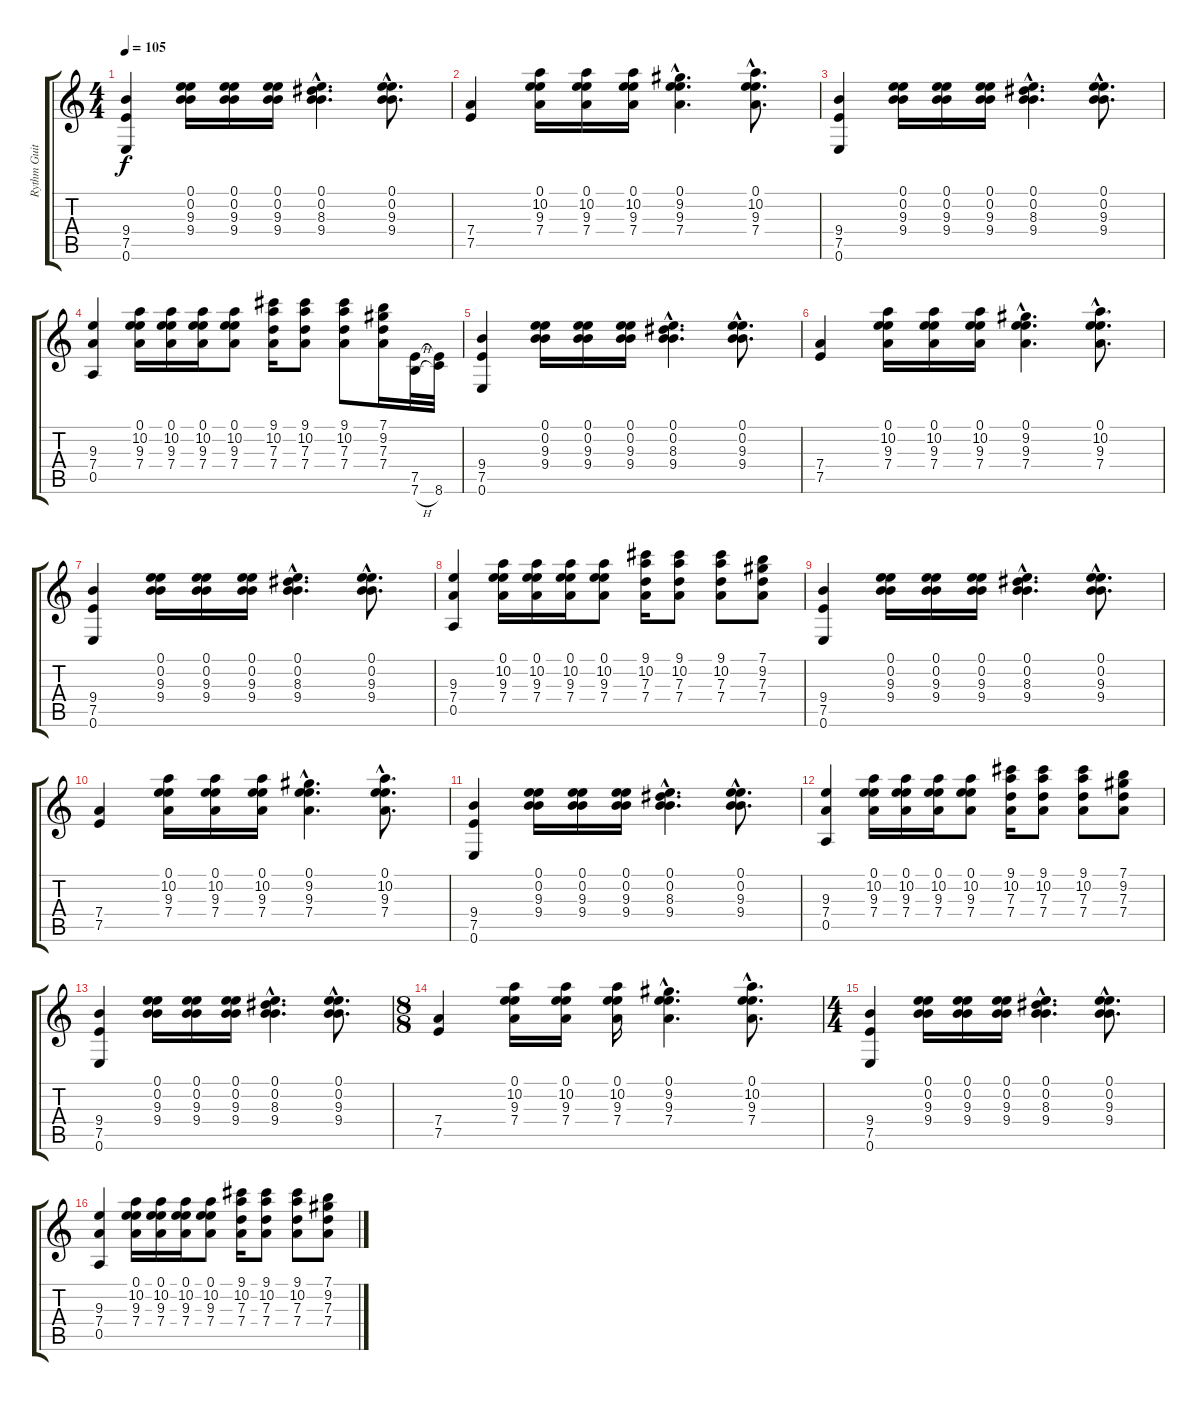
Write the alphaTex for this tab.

\track ("Rythm Guitar" "Rythm Guit") {instrument acousticguitarsteel}
\staff {score tabs}
\tuning (E4 B3 G3 D3 A2 E2) {hide}
\ts (4 4)
\tempo 105
\clef g2
\ks c
(9.4 7.5 0.6).4{dy f} (0.1 0.2 9.3 9.4).16 (0.1 0.2 9.3 9.4).16 (0.1 0.2 9.3 9.4).16 (0.1{hac} 0.2{hac} 8.3{hac} 9.4{hac}).4{d} (0.1{hac} 0.2{hac} 9.3{hac} 9.4{hac}).8{d} |
(7.4 7.5).4 (0.1 10.2 9.3 7.4).16 (0.1 10.2 9.3 7.4).16 (0.1 10.2 9.3 7.4).16 (0.1{hac} 9.2{hac} 9.3{hac} 7.4{hac}).4{d} (0.1{hac} 10.2{hac} 9.3{hac} 7.4{hac}).8{d} |
(9.4 7.5 0.6).4 (0.1 0.2 9.3 9.4).16 (0.1 0.2 9.3 9.4).16 (0.1 0.2 9.3 9.4).16 (0.1{hac} 0.2{hac} 8.3{hac} 9.4{hac}).4{d} (0.1{hac} 0.2{hac} 9.3{hac} 9.4{hac}).8{d} |
(9.3 7.4 0.5).4 (0.1 10.2 9.3 7.4).16 (0.1 10.2 9.3 7.4).16 (0.1 10.2 9.3 7.4).16 (0.1 10.2 9.3 7.4).8 (9.1 10.2 7.3 7.4).16 (9.1 10.2 7.3 7.4).8 (9.1 10.2 7.3 7.4).8 (7.1 9.2 7.3 7.4).16 (7.5 7.6{h}).32 (7.5{t} 8.6).32 |
(9.4 7.5 0.6).4 (0.1 0.2 9.3 9.4).16 (0.1 0.2 9.3 9.4).16 (0.1 0.2 9.3 9.4).16 (0.1{hac} 0.2{hac} 8.3{hac} 9.4{hac}).4{d} (0.1{hac} 0.2{hac} 9.3{hac} 9.4{hac}).8{d} |
(7.4 7.5).4 (0.1 10.2 9.3 7.4).16 (0.1 10.2 9.3 7.4).16 (0.1 10.2 9.3 7.4).16 (0.1{hac} 9.2{hac} 9.3{hac} 7.4{hac}).4{d} (0.1{hac} 10.2{hac} 9.3{hac} 7.4{hac}).8{d} |
(9.4 7.5 0.6).4 (0.1 0.2 9.3 9.4).16 (0.1 0.2 9.3 9.4).16 (0.1 0.2 9.3 9.4).16 (0.1{hac} 0.2{hac} 8.3{hac} 9.4{hac}).4{d} (0.1{hac} 0.2{hac} 9.3{hac} 9.4{hac}).8{d} |
(9.3 7.4 0.5).4 (0.1 10.2 9.3 7.4).16 (0.1 10.2 9.3 7.4).16 (0.1 10.2 9.3 7.4).16 (0.1 10.2 9.3 7.4).8 (9.1 10.2 7.3 7.4).16 (9.1 10.2 7.3 7.4).8 (9.1 10.2 7.3 7.4).8 (7.1 9.2 7.3 7.4).8 |
(9.4 7.5 0.6).4 (0.1 0.2 9.3 9.4).16 (0.1 0.2 9.3 9.4).16 (0.1 0.2 9.3 9.4).16 (0.1{hac} 0.2{hac} 8.3{hac} 9.4{hac}).4{d} (0.1{hac} 0.2{hac} 9.3{hac} 9.4{hac}).8{d} |
(7.4 7.5).4 (0.1 10.2 9.3 7.4).16 (0.1 10.2 9.3 7.4).16 (0.1 10.2 9.3 7.4).16 (0.1{hac} 9.2{hac} 9.3{hac} 7.4{hac}).4{d} (0.1{hac} 10.2{hac} 9.3{hac} 7.4{hac}).8{d} |
(9.4 7.5 0.6).4 (0.1 0.2 9.3 9.4).16 (0.1 0.2 9.3 9.4).16 (0.1 0.2 9.3 9.4).16 (0.1{hac} 0.2{hac} 8.3{hac} 9.4{hac}).4{d} (0.1{hac} 0.2{hac} 9.3{hac} 9.4{hac}).8{d} |
(9.3 7.4 0.5).4 (0.1 10.2 9.3 7.4).16 (0.1 10.2 9.3 7.4).16 (0.1 10.2 9.3 7.4).16 (0.1 10.2 9.3 7.4).8 (9.1 10.2 7.3 7.4).16 (9.1 10.2 7.3 7.4).8 (9.1 10.2 7.3 7.4).8 (7.1 9.2 7.3 7.4).8 |
(9.4 7.5 0.6).4 (0.1 0.2 9.3 9.4).16 (0.1 0.2 9.3 9.4).16 (0.1 0.2 9.3 9.4).16 (0.1{hac} 0.2{hac} 8.3{hac} 9.4{hac}).4{d} (0.1{hac} 0.2{hac} 9.3{hac} 9.4{hac}).8{d} |
\ts (8 8)
(7.4 7.5).4 (0.1 10.2 9.3 7.4).16 (0.1 10.2 9.3 7.4).16 (0.1 10.2 9.3 7.4).16 (0.1{hac} 9.2{hac} 9.3{hac} 7.4{hac}).4{d} (0.1{hac} 10.2{hac} 9.3{hac} 7.4{hac}).8{d} |
\ts (4 4)
(9.4 7.5 0.6).4 (0.1 0.2 9.3 9.4).16 (0.1 0.2 9.3 9.4).16 (0.1 0.2 9.3 9.4).16 (0.1{hac} 0.2{hac} 8.3{hac} 9.4{hac}).4{d} (0.1{hac} 0.2{hac} 9.3{hac} 9.4{hac}).8{d} |
(9.3 7.4 0.5).4 (0.1 10.2 9.3 7.4).16 (0.1 10.2 9.3 7.4).16 (0.1 10.2 9.3 7.4).16 (0.1 10.2 9.3 7.4).8 (9.1 10.2 7.3 7.4).16 (9.1 10.2 7.3 7.4).8 (9.1 10.2 7.3 7.4).8 (7.1 9.2 7.3 7.4).8
